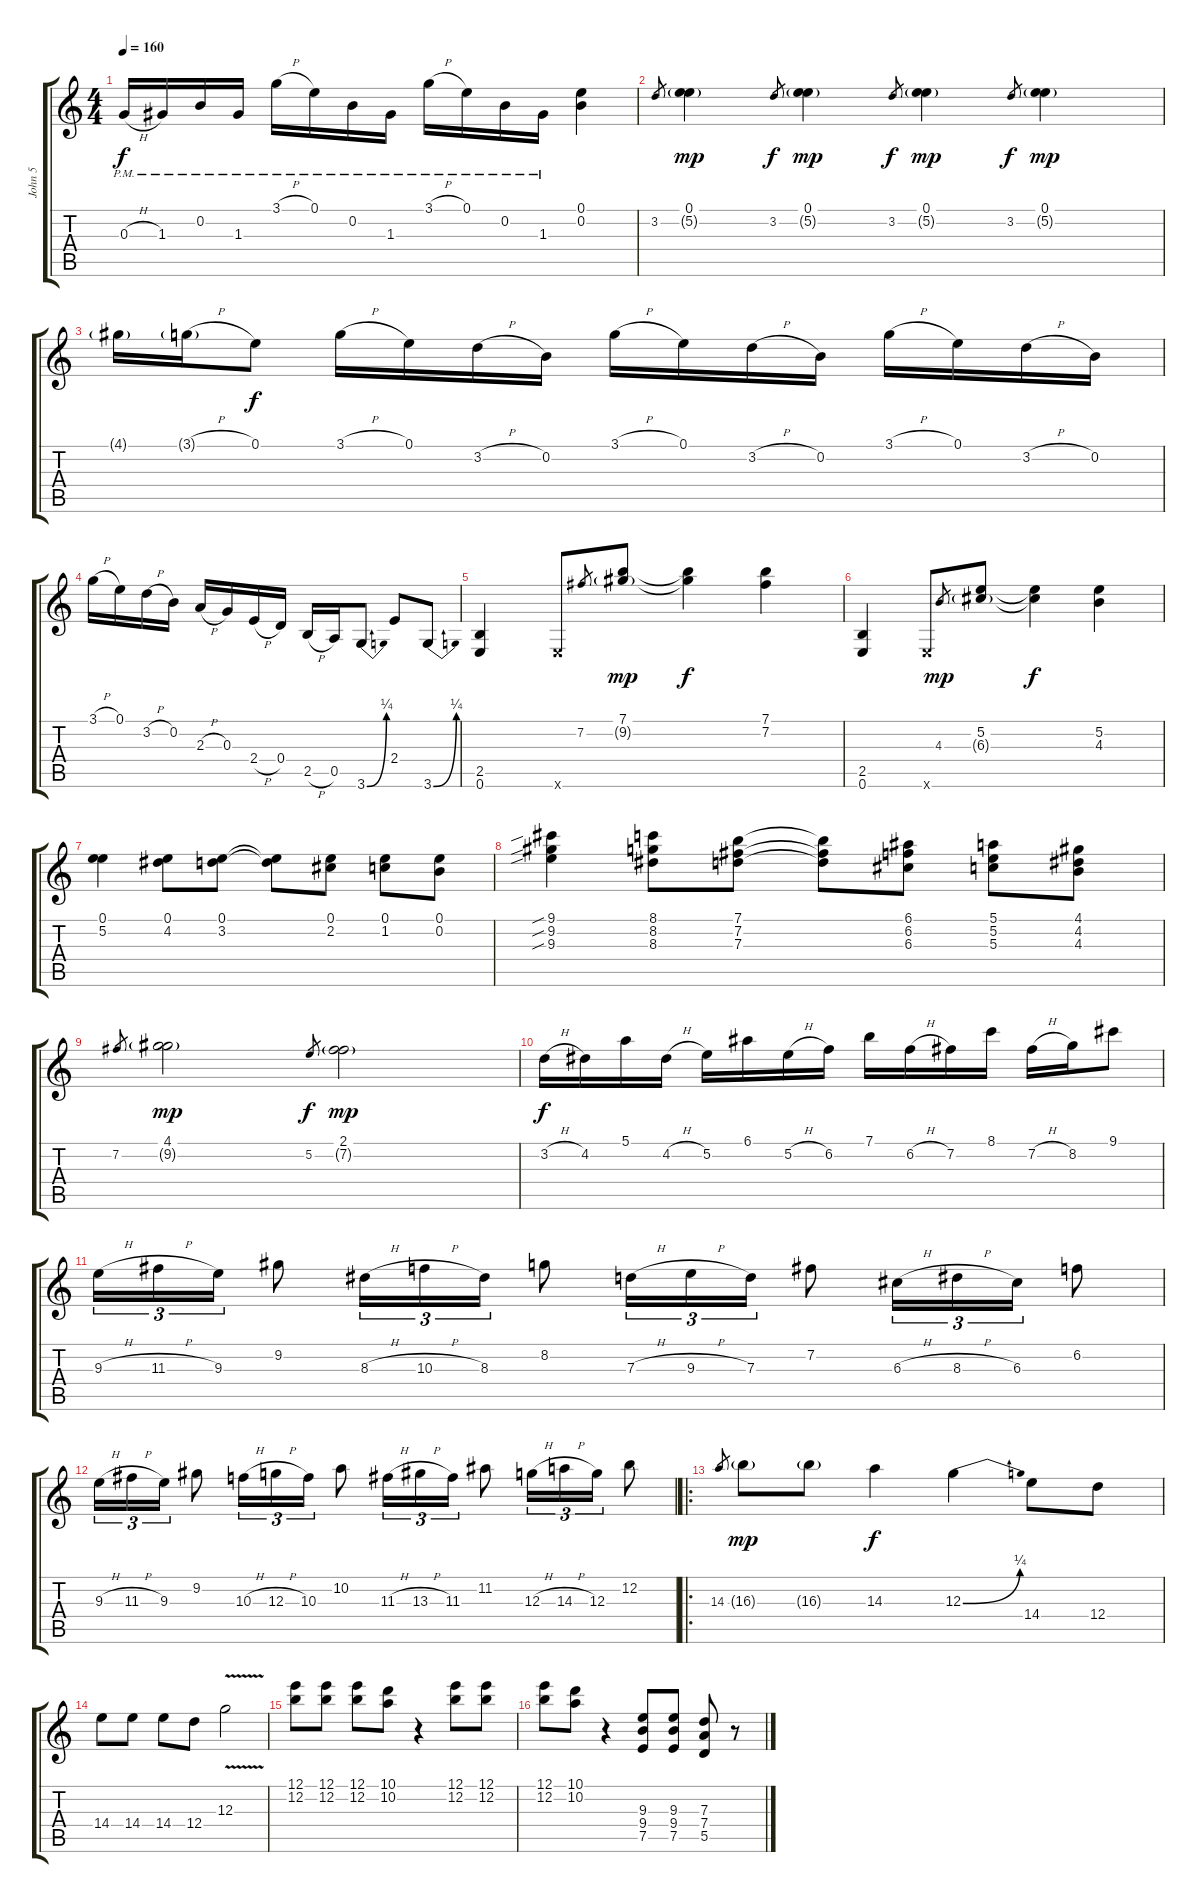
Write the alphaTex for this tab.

\track ("John 5" "John 5") {instrument distortionguitar}
\staff {score tabs}
\tuning (E4 B3 G3 D3 A2 E2) {hide}
\ts (4 4)
\tempo 160
\clef g2
\ks c
0.3{h pm}.16{dy f} 1.3{pm}.16 0.2{pm}.16 1.3{pm}.16 3.1{h pm}.16 0.1{pm}.16 0.2{pm}.16 1.3{pm}.16 3.1{h pm}.16 0.1{pm}.16 0.2{pm}.16 1.3{pm}.16 (0.1 0.2).4 |
3.2.8{gr} (0.1 5.2{g}).4{dy mp} 3.2.8{gr dy f} (0.1 5.2{g}).4{dy mp} 3.2.8{gr dy f} (0.1 5.2{g}).4{dy mp} 3.2.8{gr dy f} (0.1 5.2{g}).4{dy mp} |
4.1{g}.16 3.1{h g}.16 0.1.8{dy f} 3.1{h}.16 0.1.16 3.2{h}.16 0.2.16 3.1{h}.16 0.1.16 3.2{h}.16 0.2.16 3.1{h}.16 0.1.16 3.2{h}.16 0.2.16 |
3.1{h}.16 0.1.16 3.2{h}.16 0.2.16 2.3{h}.16 0.3.16 2.4{h}.16 0.4.16 2.5{h}.16 0.5.16 3.6{be (bend 0 0 60 1)}.8 2.4.8 3.6{be (bend 0 0 60 1)}.8 |
(2.5 0.6).4 0.6{x}.8 7.2.8{gr} (7.1 9.2{g}).8{dy mp} (7.1{t} 9.2{t}).4{dy f} (7.1 7.2).4 |
(2.5 0.6).4 0.6{x}.8 4.3.8{gr dy mp} (5.2 6.3{g}).8 (5.2{t} 6.3{t}).4{dy f} (5.2 4.3).4 |
(0.1 5.2).4 (0.1 4.2).8 (0.1 3.2).8 (0.1{t} 3.2{t}).8 (0.1 2.2).8 (0.1 1.2).8 (0.1 0.2).8 |
(9.1{sib} 9.2{sib} 9.3{sib}).4 (8.1 8.2 8.3).8 (7.1 7.2 7.3).8 (7.1{t} 7.2{t} 7.3{t}).8 (6.1 6.2 6.3).8 (5.1 5.2 5.3).8 (4.1 4.2 4.3).8 |
7.2.8{gr} (4.1 9.2{g}).2{dy mp} 5.2.8{gr dy f} (2.1 7.2{g}).2{dy mp} |
3.2{h}.16{dy f} 4.2.16 5.1.16 4.2{h}.16 5.2.16 6.1.16 5.2{h}.16 6.2.16 7.1.16 6.2{h}.16 7.2.16 8.1.16 7.2{h}.16 8.2.16 9.1.8 |
9.3{h}.16{tu (3 2)} 11.3{h}.16{tu (3 2)} 9.3.16{tu (3 2)} 9.2.8 8.3{h}.16{tu (3 2)} 10.3{h}.16{tu (3 2)} 8.3.16{tu (3 2)} 8.2.8 7.3{h}.16{tu (3 2)} 9.3{h}.16{tu (3 2)} 7.3.16{tu (3 2)} 7.2.8 6.3{h}.16{tu (3 2)} 8.3{h}.16{tu (3 2)} 6.3.16{tu (3 2)} 6.2.8 |
9.3{h}.16{tu (3 2)} 11.3{h}.16{tu (3 2)} 9.3.16{tu (3 2)} 9.2.8 10.3{h}.16{tu (3 2)} 12.3{h}.16{tu (3 2)} 10.3.16{tu (3 2)} 10.2.8 11.3{h}.16{tu (3 2)} 13.3{h}.16{tu (3 2)} 11.3.16{tu (3 2)} 11.2.8 12.3{h}.16{tu (3 2)} 14.3{h}.16{tu (3 2)} 12.3.16{tu (3 2)} 12.2.8 |
\ro
14.3.8{gr} 16.3{g}.8{dy mp} 16.3{g}.8 14.3.4{dy f} 12.3{be (bend 0 0 60 1)}.4 14.4.8 12.4.8 |
14.4.8 14.4.8 14.4.8 12.4.8 12.3{v}.2 |
(12.1 12.2).8 (12.1 12.2).8 (12.1 12.2).8 (10.1 10.2).8 r.4 (12.1 12.2).8 (12.1 12.2).8 |
(12.1 12.2).8 (10.1 10.2).8 r.4 (9.3 9.4 7.5).8 (9.3 9.4 7.5).8 (7.3 7.4 5.5).8 r.8
